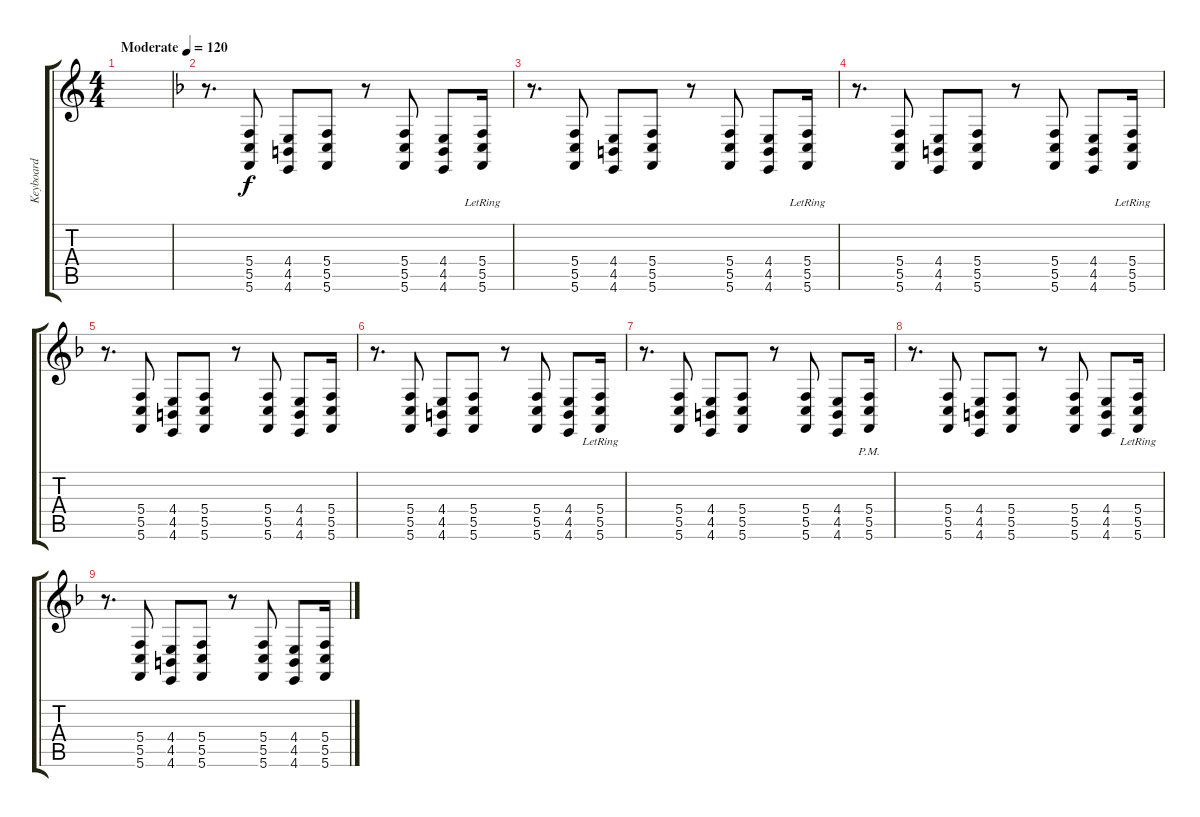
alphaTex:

\track ("Keyboard" "Keyboard") {instrument pad1newage}
\staff {score tabs}
\tuning (Eb4 C4 G3 C3 G2 C2) {hide}
\ts (4 4)
\tempo (120 "Moderate")
\clef g2
\ks c
|
\ks dminor
r.8{d} (5.4 5.5 5.6).8 (4.4 4.5 4.6).8 (5.4 5.5 5.6).8 r.8 (5.4 5.5 5.6).8 (4.4 4.5 4.6).8 (5.4{lr} 5.5{lr} 5.6{lr}).16 |
r.8{d} (5.4 5.5 5.6).8 (4.4 4.5 4.6).8 (5.4 5.5 5.6).8 r.8 (5.4 5.5 5.6).8 (4.4 4.5 4.6).8 (5.4{lr} 5.5{lr} 5.6{lr}).16 |
r.8{d} (5.4 5.5 5.6).8 (4.4 4.5 4.6).8 (5.4 5.5 5.6).8 r.8 (5.4 5.5 5.6).8 (4.4 4.5 4.6).8 (5.4{lr} 5.5{lr} 5.6{lr}).16 |
r.8{d} (5.4 5.5 5.6).8 (4.4 4.5 4.6).8 (5.4 5.5 5.6).8 r.8 (5.4 5.5 5.6).8 (4.4 4.5 4.6).8 (5.4 5.5 5.6).16 |
r.8{d} (5.4 5.5 5.6).8 (4.4 4.5 4.6).8 (5.4 5.5 5.6).8 r.8 (5.4 5.5 5.6).8 (4.4 4.5 4.6).8 (5.4{lr} 5.5{lr} 5.6{lr}).16 |
r.8{d} (5.4 5.5 5.6).8 (4.4 4.5 4.6).8 (5.4 5.5 5.6).8 r.8 (5.4 5.5 5.6).8 (4.4 4.5 4.6).8 (5.4{pm} 5.5{pm} 5.6{pm}).16 |
r.8{d} (5.4 5.5 5.6).8 (4.4 4.5 4.6).8 (5.4 5.5 5.6).8 r.8 (5.4 5.5 5.6).8 (4.4 4.5 4.6).8 (5.4{lr} 5.5{lr} 5.6{lr}).16 |
r.8{d} (5.4 5.5 5.6).8 (4.4 4.5 4.6).8 (5.4 5.5 5.6).8 r.8 (5.4 5.5 5.6).8 (4.4 4.5 4.6).8 (5.4 5.5 5.6).16
